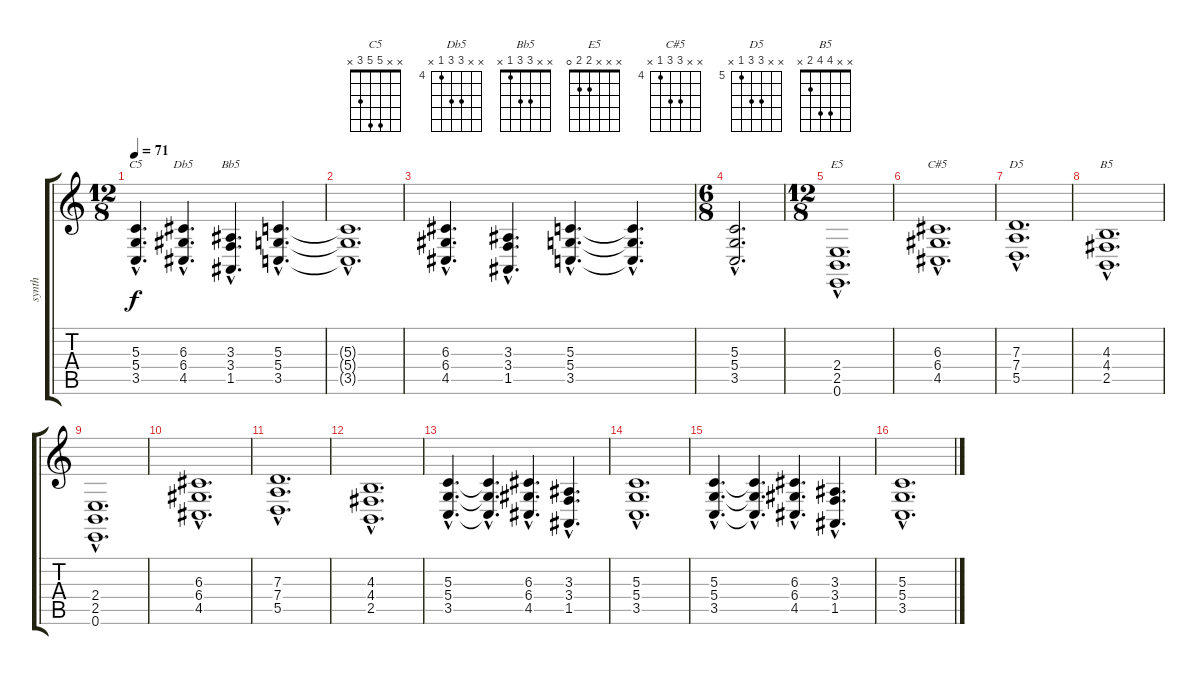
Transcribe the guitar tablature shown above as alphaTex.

\track ("synth" "synth") {instrument stringensemble1}
\staff {score tabs}
\tuning (E4 B3 G3 D3 A2 E2) {hide}
\chord ("C5" x x 5 5 3 x)
\chord ("Db5" x x 6 6 4 x) {firstfret 4}
\chord ("Bb5" x x 3 3 1 x)
\chord ("E5" x x x 2 2 0)
\chord ("C#5" x x 6 6 4 x) {firstfret 4}
\chord ("D5" x x 7 7 5 x) {firstfret 5}
\chord ("B5" x x 4 4 2 x)
\ts (12 8)
\tempo 71
\clef g2
\ks c
(5.3{hac} 5.4{hac} 3.5{hac}).4{d ch "C5" dy f} (6.3{hac} 6.4{hac} 4.5{hac}).4{d ch "Db5"} (3.3{hac} 3.4{hac} 1.5{hac}).4{d ch "Bb5"} (5.3{hac} 5.4{hac} 3.5{hac}).4{d} |
(5.3{hac t} 5.4{hac t} 3.5{hac t}).1{d} |
(6.3{hac} 6.4{hac} 4.5{hac}).4{d} (3.3{hac} 3.4{hac} 1.5{hac}).4{d} (5.3{hac} 5.4{hac} 3.5{hac}).4{d} (5.3{hac t} 5.4{hac t} 3.5{hac t}).4{d} |
\ts (6 8)
(5.3{hac} 5.4{hac} 3.5{hac}).2{d} |
\ts (12 8)
(2.4{hac} 2.5{hac} 0.6{hac}).1{d ch "E5"} |
(6.3{hac} 6.4{hac} 4.5{hac}).1{d ch "C#5"} |
(7.3{hac} 7.4{hac} 5.5{hac}).1{d ch "D5"} |
(4.3{hac} 4.4{hac} 2.5{hac}).1{d ch "B5"} |
(2.4{hac} 2.5{hac} 0.6{hac}).1{d} |
(6.3{hac} 6.4{hac} 4.5{hac}).1{d} |
(7.3{hac} 7.4{hac} 5.5{hac}).1{d} |
(4.3{hac} 4.4{hac} 2.5{hac}).1{d} |
(5.3{hac} 5.4{hac} 3.5{hac}).4{d} (5.3{hac t} 5.4{hac t} 3.5{hac t}).4{d} (6.3{hac} 6.4{hac} 4.5{hac}).4{d} (3.3{hac} 3.4{hac} 1.5{hac}).4{d} |
(5.3{hac} 5.4{hac} 3.5{hac}).1{d} |
(5.3{hac} 5.4{hac} 3.5{hac}).4{d} (5.3{hac t} 5.4{hac t} 3.5{hac t}).4{d} (6.3{hac} 6.4{hac} 4.5{hac}).4{d} (3.3{hac} 3.4{hac} 1.5{hac}).4{d} |
(5.3{hac} 5.4{hac} 3.5{hac}).1{d}
